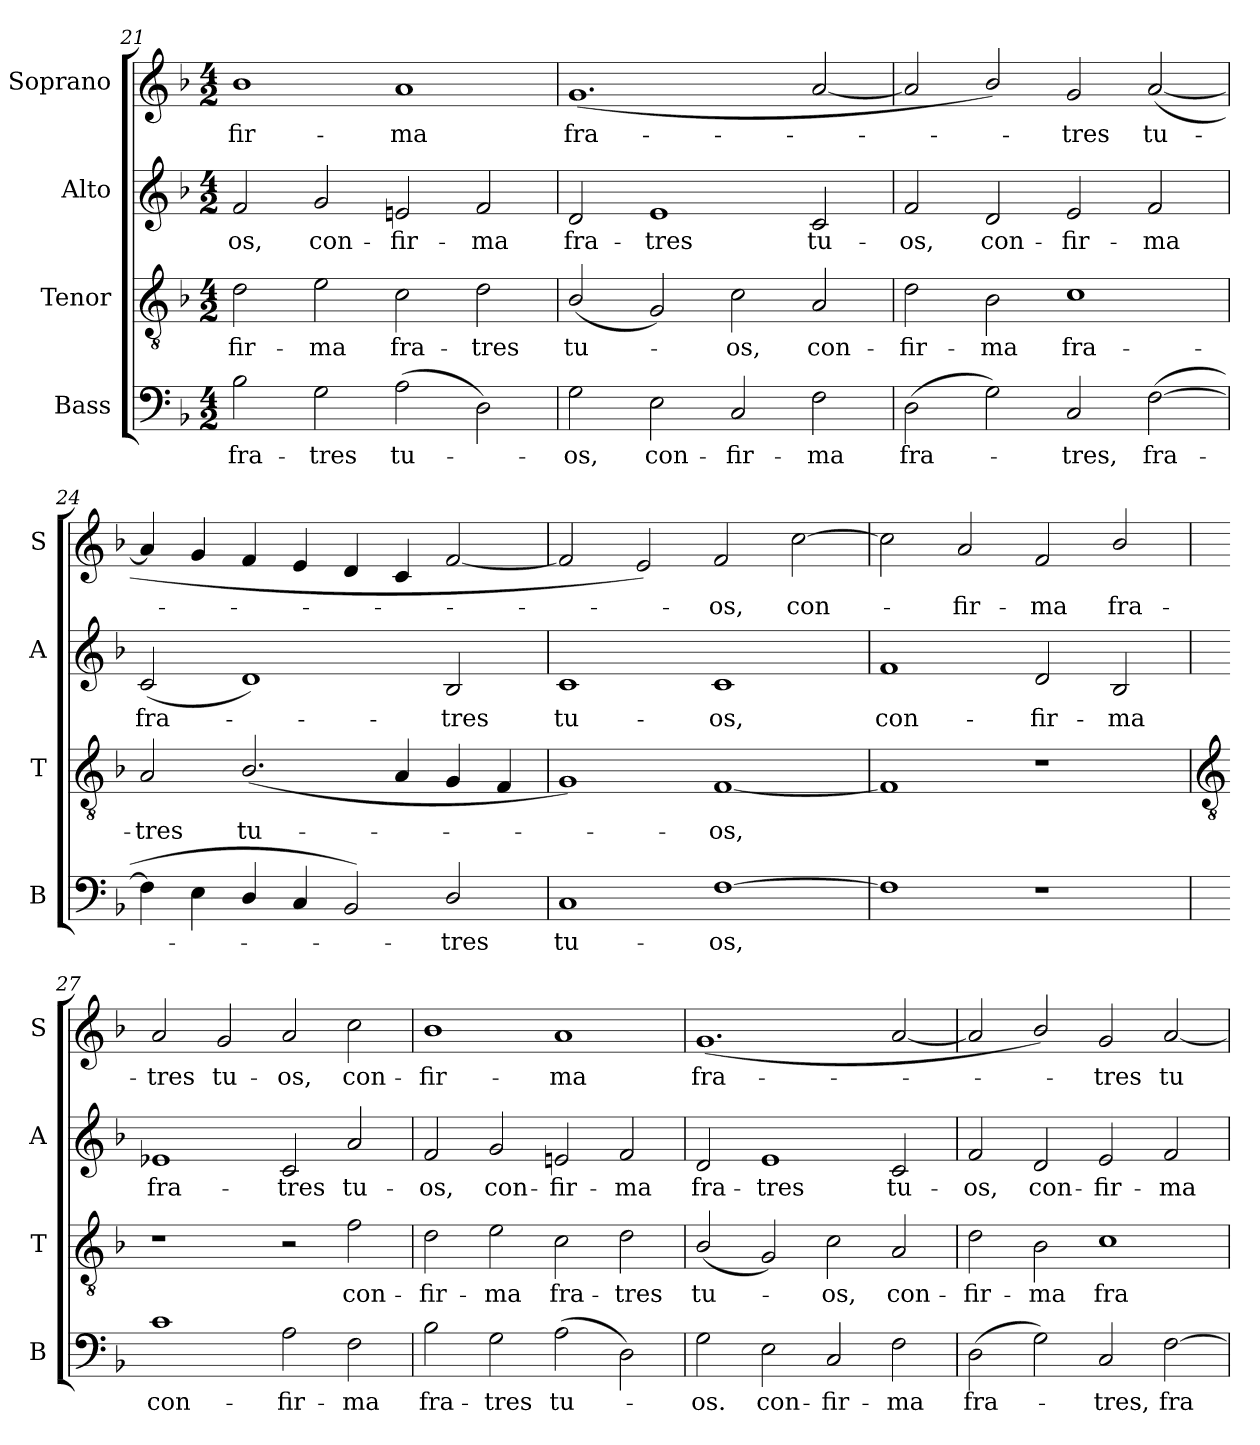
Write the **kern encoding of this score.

**kern	**text	**kern	**text	**kern	**text	**kern	**text
*part4	*part4	*part3	*part3	*part2	*part2	*part1	*part1
*staff4	*staff4	*staff3	*staff3	*staff2	*staff2	*staff1	*staff1
*I"Bass	*	*I"Tenor	*	*I"Alto	*	*I"Soprano	*
*I'B	*	*I'T	*	*I'A	*	*I'S	*
!!LO:LB:g=z
*clefF4	*	*clefGv2	*	*clefG2	*	*clefG2	*
*k[b-]	*	*k[b-]	*	*k[b-]	*	*k[b-]	*
*F:	*	*F:	*	*F:	*	*F:	*
*M4/2	*	*M4/2	*	*M4/2	*	*M4/2	*
=21	=21	=21	=21	=21	=21	=21	=21
!	!LO:LY:b	!	!LO:LY:b	!	!LO:LY:b	!	!LO:LY:b
2B-	fra-	2d	-fir-	2f	-os,	1b-	-fir-
!	!LO:LY:b	!	!LO:LY:b	!	!LO:LY:b	!	!
2G	-tres	2e	-ma	2g	con-	.	.
!	!LO:LY:b	!	!LO:LY:b	!	!LO:LY:b	!	!LO:LY:b
(>2A	tu-	2c	fra-	2en	-fir-	1a	-ma
!	!	!	!LO:LY:b	!	!LO:LY:b	!	!
2D)	.	2d	-tres	2f	-ma	.	.
=22	=22	=22	=22	=22	=22	=22	=22
!	!LO:LY:b	!	!LO:LY:b	!	!LO:LY:b	!	!LO:LY:b
2G	os,	(<2B-/	tu-	2d	fra-	(<1.g	fra-
!	!LO:LY:b	!	!	!	!LO:LY:b	!	!
2E	con-	2G)	.	1e	-tres	.	.
!	!LO:LY:b	!	!LO:LY:b	!	!	!	!
2C	-fir-	2c	os,	.	.	.	.
!	!LO:LY:b	!	!LO:LY:b	!	!LO:LY:b	!	!
2F	-ma	2A	con-	2c	tu-	[2a	.
=23	=23	=23	=23	=23	=23	=23	=23
!	!LO:LY:b	!	!LO:LY:b	!	!LO:LY:b	!	!
(>2D	fra-	2d	-fir-	2f	-os,	2a]	.
!	!	!	!LO:LY:b	!	!LO:LY:b	!	!
2G)	.	2B-	-ma	2d	con-	2b-/)	.
!	!LO:LY:b	!	!LO:LY:b	!	!LO:LY:b	!	!LO:LY:b
2C	tres,	1c	fra-	2e	-fir-	2g	tres
!	!LO:LY:b	!	!	!	!LO:LY:b	!	!LO:LY:b
(<[2F	fra-	.	.	2f	-ma	(<[2a	tu-
=24	=24	=24	=24	=24	=24	=24	=24
!	!	!	!LO:LY:b	!	!LO:LY:b	!	!
4F]	.	2A	-tres	(<2c	fra-	4a]	.
4E	.	.	.	.	.	4g	.
!	!	!	!LO:LY:b	!	!	!	!
4D/	.	(<2.B-/	tu-	1d)	.	4f	.
4C/	.	.	.	.	.	4e	.
2BB-)	.	.	.	.	.	4d	.
.	.	4A	.	.	.	4c	.
!	!LO:LY:b	!	!	!	!LO:LY:b	!	!
2D/	tres	4G	.	2B-	tres	[2f	.
.	.	4F	.	.	.	.	.
=25	=25	=25	=25	=25	=25	=25	=25
!	!LO:LY:b	!	!	!	!LO:LY:b	!	!
1C	tu-	1G)	.	1c	tu-	2f]	.
.	.	.	.	.	.	2e)	.
!	!LO:LY:b	!	!LO:LY:b	!	!LO:LY:b	!	!LO:LY:b
[1F	-os,	[1F	os,	1c	-os,	2f	os,
!	!	!	!	!	!	!	!LO:LY:b
.	.	.	.	.	.	[2cc	con-
=26	=26	=26	=26	=26	=26	=26	=26
!	!	!	!	!	!LO:LY:b	!	!
1F]	.	1F]	.	1f	con-	2cc]	.
!	!	!	!	!	!	!	!LO:LY:b
.	.	.	.	.	.	2a	fir-
!	!	!	!	!	!LO:LY:b	!	!LO:LY:b
1r	.	1r	.	2d	-fir-	2f	-ma
!	!	!	!	!	!LO:LY:b	!	!LO:LY:b
.	.	.	.	2B-	-ma	2b-/	fra-
!!LO:LB:g=z
=27	=27	=27	=27	=27	=27	=27	=27
*	*	*clefGv2	*	*	*	*	*
!	!LO:LY:b	!	!	!	!LO:LY:b	!	!LO:LY:b
1c	con-	1r	.	1e-X	fra-	2a	-tres
!	!	!	!	!	!	!	!LO:LY:b
.	.	.	.	.	.	2g	tu-
!	!LO:LY:b	!	!	!	!LO:LY:b	!	!LO:LY:b
2A	-fir-	2r	.	2c	-tres	2a	-os,
!	!LO:LY:b	!	!LO:LY:b	!	!LO:LY:b	!	!LO:LY:b
2F	-ma	2f	con-	2a	tu-	2cc	con-
=28	=28	=28	=28	=28	=28	=28	=28
!	!LO:LY:b	!	!LO:LY:b	!	!LO:LY:b	!	!LO:LY:b
2B-	fra-	2d	-fir-	2f	-os,	1b-	-fir-
!	!LO:LY:b	!	!LO:LY:b	!	!LO:LY:b	!	!
2G	-tres	2e	-ma	2g	con-	.	.
!	!LO:LY:b	!	!LO:LY:b	!	!LO:LY:b	!	!LO:LY:b
(>2A	tu-	2c	fra-	2en	-fir-	1a	-ma
!	!	!	!LO:LY:b	!	!LO:LY:b	!	!
2D)	.	2d	-tres	2f	-ma	.	.
=29	=29	=29	=29	=29	=29	=29	=29
!	!LO:LY:b	!	!LO:LY:b	!	!LO:LY:b	!	!LO:LY:b
2G	os.	(<2B-/	tu-	2d	fra-	(<1.g	fra-
!	!LO:LY:b	!	!	!	!LO:LY:b	!	!
2E	con-	2G)	.	1e	-tres	.	.
!	!LO:LY:b	!	!LO:LY:b	!	!	!	!
2C	-fir-	2c	os,	.	.	.	.
!	!LO:LY:b	!	!LO:LY:b	!	!LO:LY:b	!	!
2F	-ma	2A	con-	2c	tu-	[2a	.
=30	=30	=30	=30	=30	=30	=30	=30
!	!LO:LY:b	!	!LO:LY:b	!	!LO:LY:b	!	!
(>2D	fra-	2d	-fir-	2f	-os,	2a]	.
!	!	!	!LO:LY:b	!	!LO:LY:b	!	!
2G)	.	2B-	-ma	2d	con-	2b-/)	.
!	!LO:LY:b	!	!LO:LY:b	!	!LO:LY:b	!	!LO:LY:b
2C	tres,	1c	fra-	2e	-fir-	2g	tres
!	!LO:LY:b	!	!	!	!LO:LY:b	!	!LO:LY:b
[2F	fra-	.	.	2f	-ma	[2a	tu-
=	=	=	=	=	=	=	=
*-	*-	*-	*-	*-	*-	*-	*-
